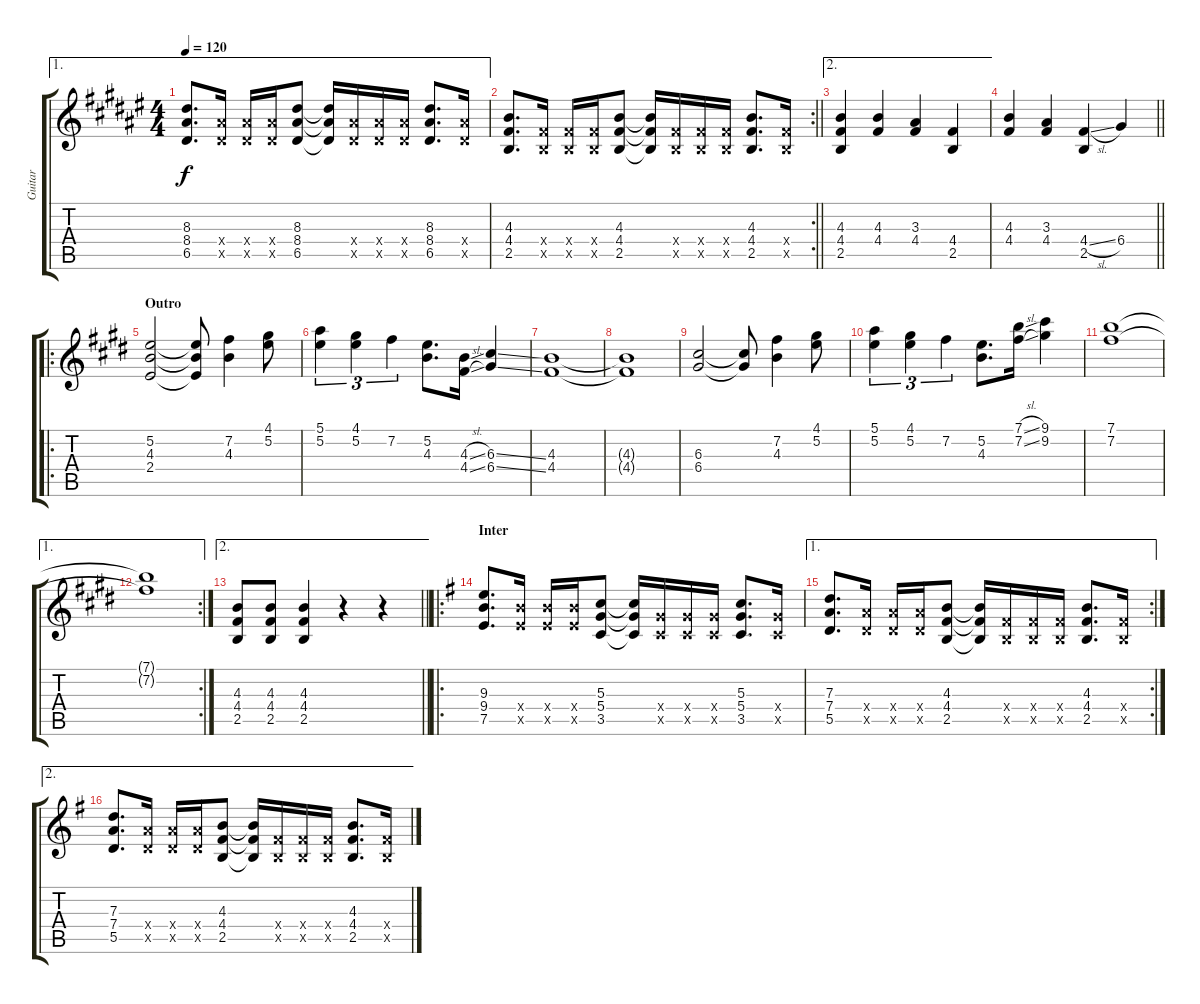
\track ("Guitar" "Guitar") {instrument overdrivenguitar}
\staff {score tabs}
\tuning (E4 B3 G3 D3 A2 E2) {hide}
\ae 1
\ts (4 4)
\tempo 120
\clef g2
\ks f#
(8.3 8.4 6.5).8{d dy f} (8.4{x} 6.5{x}).16 (8.4{x} 6.5{x}).16 (8.4{x} 6.5{x}).16 (8.3 8.4 6.5).8 (8.3{t} 8.4{t} 6.5{t}).16 (8.4{x} 6.5{x}).16 (8.4{x} 6.5{x}).16 (8.4{x} 6.5{x}).16 (8.3 8.4 6.5).8{d} (8.4{x} 6.5{x}).16 |
\rc 2
\barLineRight lightlight
(4.3 4.4 2.5).8{d} (4.4{x} 2.5{x}).16 (4.4{x} 2.5{x}).16 (4.4{x} 2.5{x}).16 (4.3 4.4 2.5).8 (4.3{t} 4.4{t} 2.5{t}).16 (4.4{x} 2.5{x}).16 (4.4{x} 2.5{x}).16 (4.4{x} 2.5{x}).16 (4.3 4.4 2.5).8{d} (4.4{x} 2.5{x}).16 |
\ae 2
(4.3 4.4 2.5).4 (4.3 4.4).4 (3.3 4.4).4 (4.4 2.5).4 |
\barLineRight lightlight
(4.3 4.4).4 (3.3 4.4).4 (4.4{sl} 2.5).4 6.4.4 |
\ro
\section ("" "Outro")
\ks e
(5.2 4.3 2.4).2 (5.2{t} 4.3{t} 2.4{t}).8 (7.2 4.3).4 (4.1 5.2).8 |
(5.1 5.2).4{tu (3 2)} (4.1 5.2).4{tu (3 2)} 7.2.4{tu (3 2)} (5.2 4.3).8{d} (4.3{sl} 4.4{sl}).16 (6.3{ss} 6.4{ss}).4 |
(4.3 4.4).1 |
(4.3{t} 4.4{t}).1 |
(6.3 6.4).2 (6.3{t} 6.4{t}).8 (7.2 4.3).4 (4.1 5.2).8 |
(5.1 5.2).4{tu (3 2)} (4.1 5.2).4{tu (3 2)} 7.2.4{tu (3 2)} (5.2 4.3).8{d} (7.1{sl} 7.2{sl}).16 (9.1 9.2).4 |
(7.1 7.2).1 |
\ae 1
\rc 2
(7.1{t} 7.2{t}).1 |
\ae 2
\barLineRight lightlight
(4.3 4.4 2.5).8 (4.3 4.4 2.5).8 (4.3 4.4 2.5).4 r.4 r.4 |
\ro
\section ("" "Inter")
\ks g
(9.3 9.4 7.5).8{d} (9.4{x} 7.5{x}).16 (9.4{x} 7.5{x}).16 (9.4{x} 7.5{x}).16 (5.3 5.4 3.5).8 (5.3{t} 5.4{t} 3.5{t}).16 (5.4{x} 3.5{x}).16 (5.4{x} 3.5{x}).16 (5.4{x} 3.5{x}).16 (5.3 5.4 3.5).8{d} (5.4{x} 3.5{x}).16 |
\ae 1
\rc 2
(7.3 7.4 5.5).8{d} (7.4{x} 5.5{x}).16 (7.4{x} 5.5{x}).16 (7.4{x} 5.5{x}).16 (4.3 4.4 2.5).8 (4.3{t} 4.4{t} 2.5{t}).16 (4.4{x} 2.5{x}).16 (4.4{x} 2.5{x}).16 (4.4{x} 2.5{x}).16 (4.3 4.4 2.5).8{d} (4.4{x} 2.5{x}).16 |
\ae 2
(7.3 7.4 5.5).8{d} (7.4{x} 5.5{x}).16 (7.4{x} 5.5{x}).16 (7.4{x} 5.5{x}).16 (4.3 4.4 2.5).8 (4.3{t} 4.4{t} 2.5{t}).16 (4.4{x} 2.5{x}).16 (4.4{x} 2.5{x}).16 (4.4{x} 2.5{x}).16 (4.3 4.4 2.5).8{d} (4.4{x} 2.5{x}).16
